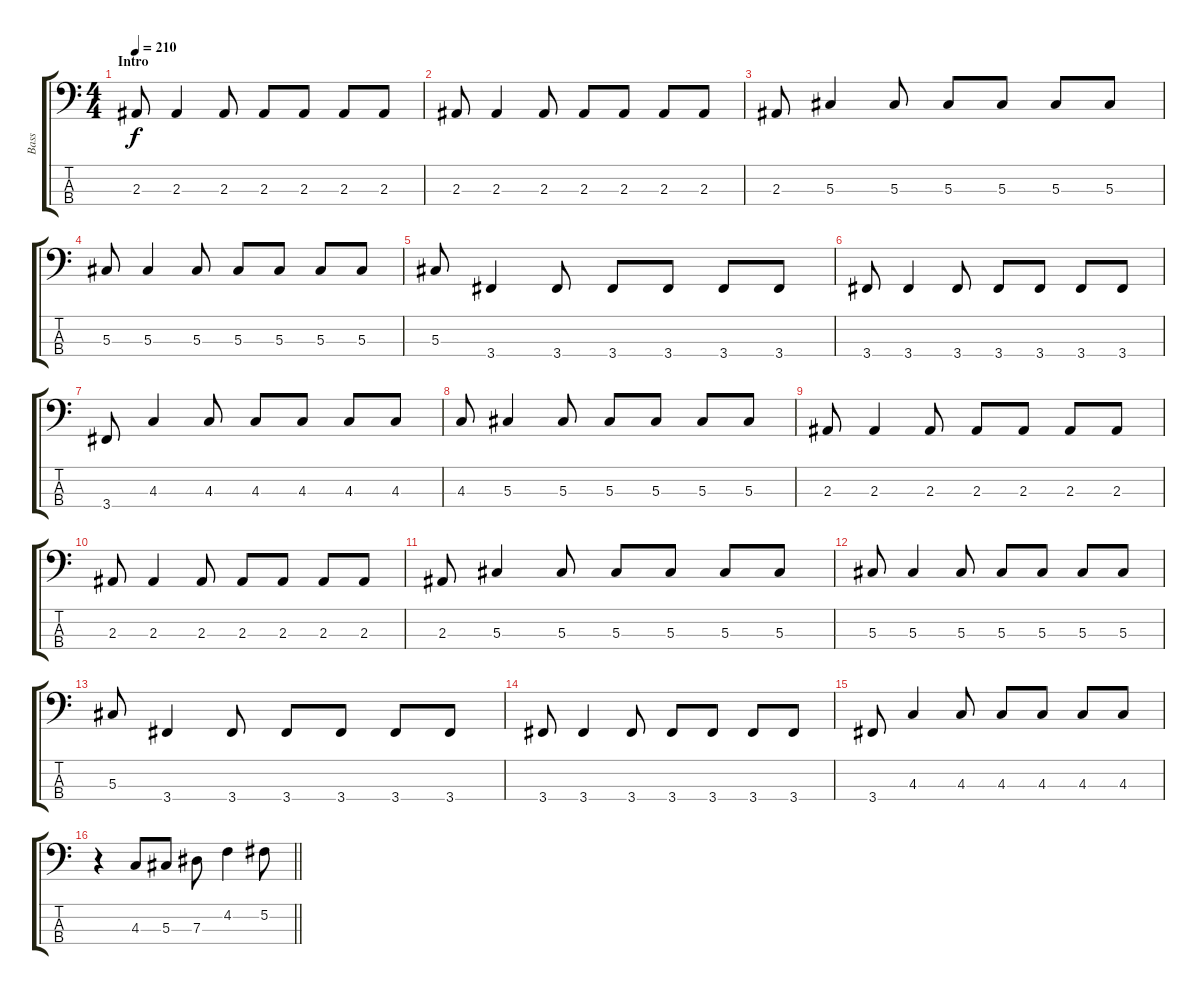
\track ("Bass" "Bass") {instrument electricbasspick}
\staff {score tabs}
\tuning (Gb2 Db2 Ab1 Eb1) {hide}
\ts (4 4)
\section ("" "Intro")
\tempo 210
\clef f4
\ks c
2.3.8{dy f instrument electricbasspick} 2.3.4 2.3.8 2.3.8 2.3.8 2.3.8 2.3.8 |
2.3.8 2.3.4 2.3.8 2.3.8 2.3.8 2.3.8 2.3.8 |
2.3.8 5.3.4 5.3.8 5.3.8 5.3.8 5.3.8 5.3.8 |
5.3.8 5.3.4 5.3.8 5.3.8 5.3.8 5.3.8 5.3.8 |
5.3.8 3.4.4 3.4.8 3.4.8 3.4.8 3.4.8 3.4.8 |
3.4.8 3.4.4 3.4.8 3.4.8 3.4.8 3.4.8 3.4.8 |
3.4.8 4.3.4 4.3.8 4.3.8 4.3.8 4.3.8 4.3.8 |
4.3.8 5.3.4 5.3.8 5.3.8 5.3.8 5.3.8 5.3.8 |
2.3.8 2.3.4 2.3.8 2.3.8 2.3.8 2.3.8 2.3.8 |
2.3.8 2.3.4 2.3.8 2.3.8 2.3.8 2.3.8 2.3.8 |
2.3.8 5.3.4 5.3.8 5.3.8 5.3.8 5.3.8 5.3.8 |
5.3.8 5.3.4 5.3.8 5.3.8 5.3.8 5.3.8 5.3.8 |
5.3.8 3.4.4 3.4.8 3.4.8 3.4.8 3.4.8 3.4.8 |
3.4.8 3.4.4 3.4.8 3.4.8 3.4.8 3.4.8 3.4.8 |
3.4.8 4.3.4 4.3.8 4.3.8 4.3.8 4.3.8 4.3.8 |
\barLineRight lightlight
r.4 4.3.8 5.3.8 7.3.8 4.2.4 5.2.8
